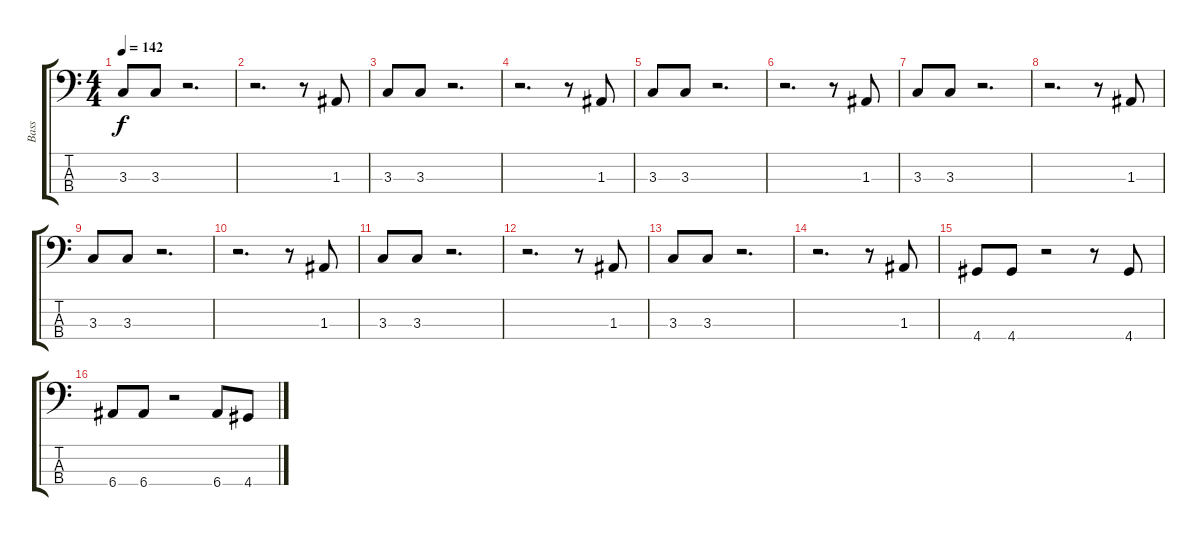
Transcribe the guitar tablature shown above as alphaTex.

\track ("Bass" "Bass") {instrument electricbasspick}
\staff {score tabs}
\tuning (G2 D2 A1 E1) {hide}
\ts (4 4)
\tempo 142
\clef f4
\ks c
3.3.8{dy f} 3.3.8 r.2{d} |
r.2{d} r.8 1.3.8 |
3.3.8 3.3.8 r.2{d} |
r.2{d} r.8 1.3.8 |
3.3.8 3.3.8 r.2{d} |
r.2{d} r.8 1.3.8 |
3.3.8 3.3.8 r.2{d} |
r.2{d} r.8 1.3.8 |
3.3.8 3.3.8 r.2{d} |
r.2{d} r.8 1.3.8 |
3.3.8 3.3.8 r.2{d} |
r.2{d} r.8 1.3.8 |
3.3.8 3.3.8 r.2{d} |
r.2{d} r.8 1.3.8 |
4.4.8 4.4.8 r.2 r.8 4.4.8 |
6.4.8 6.4.8 r.2 6.4.8 4.4.8
